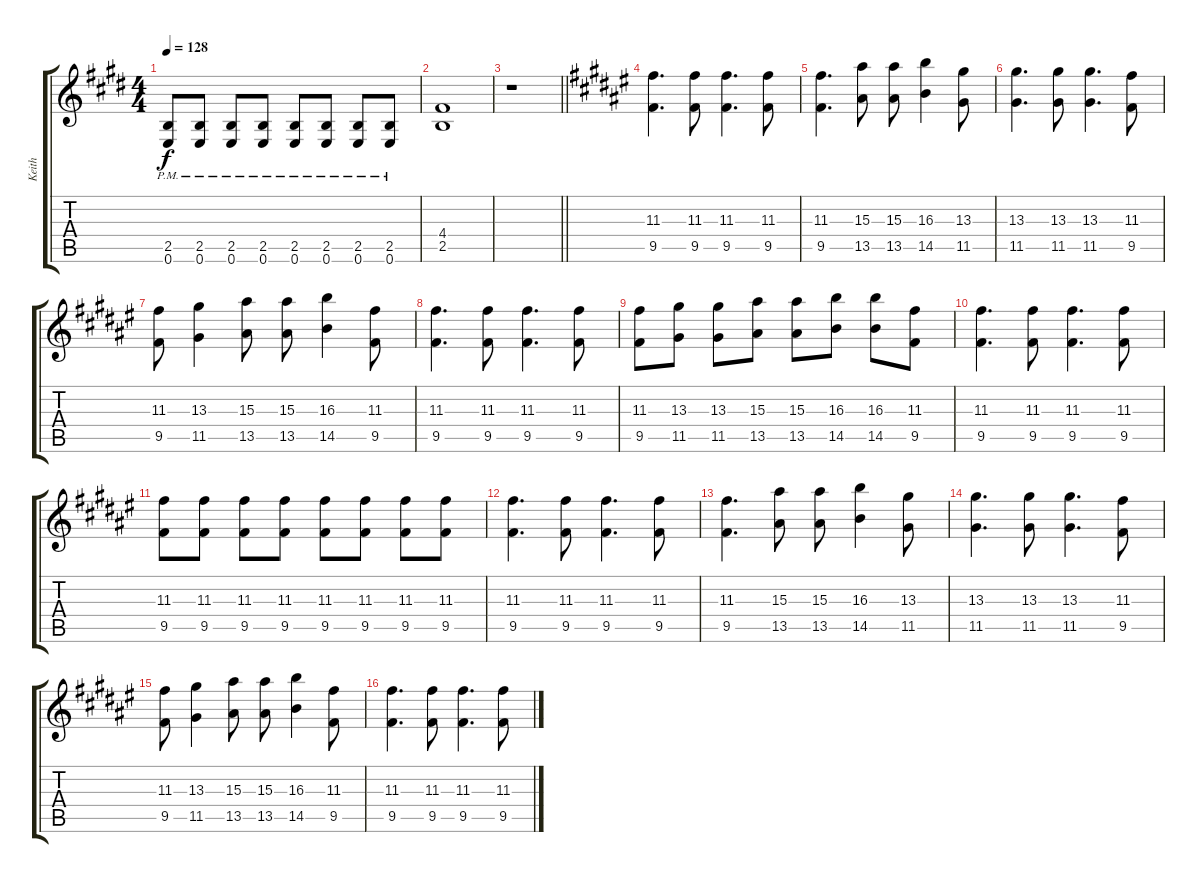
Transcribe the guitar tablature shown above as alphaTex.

\track ("Keith" "Keith") {instrument distortionguitar}
\staff {score tabs}
\tuning (E4 B3 G3 D3 A2 E2) {hide}
\ts (4 4)
\tempo 128
\clef g2
\ks c#minor
(2.5{pm} 0.6{pm}).8{dy f} (2.5{pm} 0.6{pm}).8 (2.5{pm} 0.6{pm}).8 (2.5{pm} 0.6{pm}).8 (2.5{pm} 0.6{pm}).8 (2.5{pm} 0.6{pm}).8 (2.5{pm} 0.6{pm}).8 (2.5{pm} 0.6{pm}).8 |
(4.4 2.5).1 |
\barLineRight lightlight
r.1 |
\ks f#
(11.3 9.5).4{d} (11.3 9.5).8 (11.3 9.5).4{d} (11.3 9.5).8 |
\ks d#minor
(11.3 9.5).4{d} (15.3 13.5).8 (15.3 13.5).8 (16.3 14.5).4 (13.3 11.5).8 |
(13.3 11.5).4{d} (13.3 11.5).8 (13.3 11.5).4{d} (11.3 9.5).8 |
(11.3 9.5).8 (13.3 11.5).4 (15.3 13.5).8 (15.3 13.5).8 (16.3 14.5).4 (11.3 9.5).8 |
\ks f#
(11.3 9.5).4{d} (11.3 9.5).8 (11.3 9.5).4{d} (11.3 9.5).8 |
\ks d#minor
(11.3 9.5).8 (13.3 11.5).8 (13.3 11.5).8 (15.3 13.5).8 (15.3 13.5).8 (16.3 14.5).8 (16.3 14.5).8 (11.3 9.5).8 |
(11.3 9.5).4{d} (11.3 9.5).8 (11.3 9.5).4{d} (11.3 9.5).8 |
(11.3 9.5).8 (11.3 9.5).8 (11.3 9.5).8 (11.3 9.5).8 (11.3 9.5).8 (11.3 9.5).8 (11.3 9.5).8 (11.3 9.5).8 |
\ks f#
(11.3 9.5).4{d} (11.3 9.5).8 (11.3 9.5).4{d} (11.3 9.5).8 |
\ks d#minor
(11.3 9.5).4{d} (15.3 13.5).8 (15.3 13.5).8 (16.3 14.5).4 (13.3 11.5).8 |
(13.3 11.5).4{d} (13.3 11.5).8 (13.3 11.5).4{d} (11.3 9.5).8 |
(11.3 9.5).8 (13.3 11.5).4 (15.3 13.5).8 (15.3 13.5).8 (16.3 14.5).4 (11.3 9.5).8 |
\ks f#
(11.3 9.5).4{d} (11.3 9.5).8 (11.3 9.5).4{d} (11.3 9.5).8
